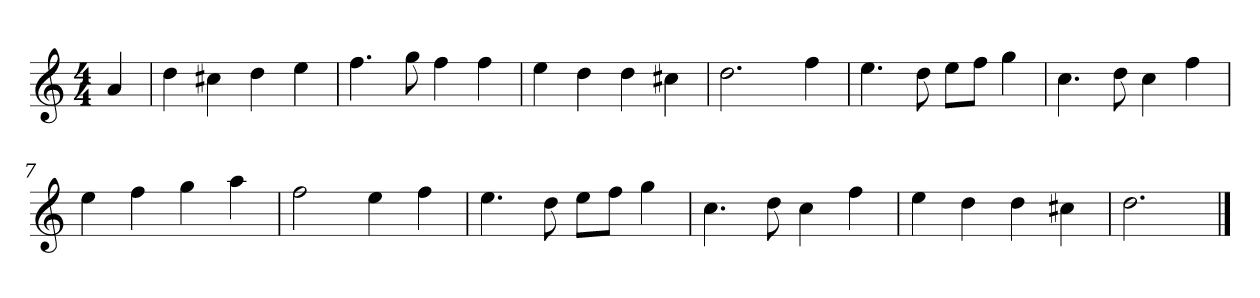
**kern
*part1
*staff1
*k[]
*M4/4
*MM120
=
4a
=1
4dd
4cc#X
4dd
4ee
=2
4.ff
8gg
4ff
4ff
=3
4ee
4dd
4dd
4cc#X
=4
2.dd
4ff
=5
4.ee
8dd
8eeL
8ffJ
4gg
=6
4.cc
8dd
4cc
4ff
=7
4ee
4ff
4gg
4aa
=8
2ff
4ee
4ff
=9
4.ee
8dd
8eeL
8ffJ
4gg
=10
4.cc
8dd
4cc
4ff
=11
4ee
4dd
4dd
4cc#X
=12
2.dd
==
*-
